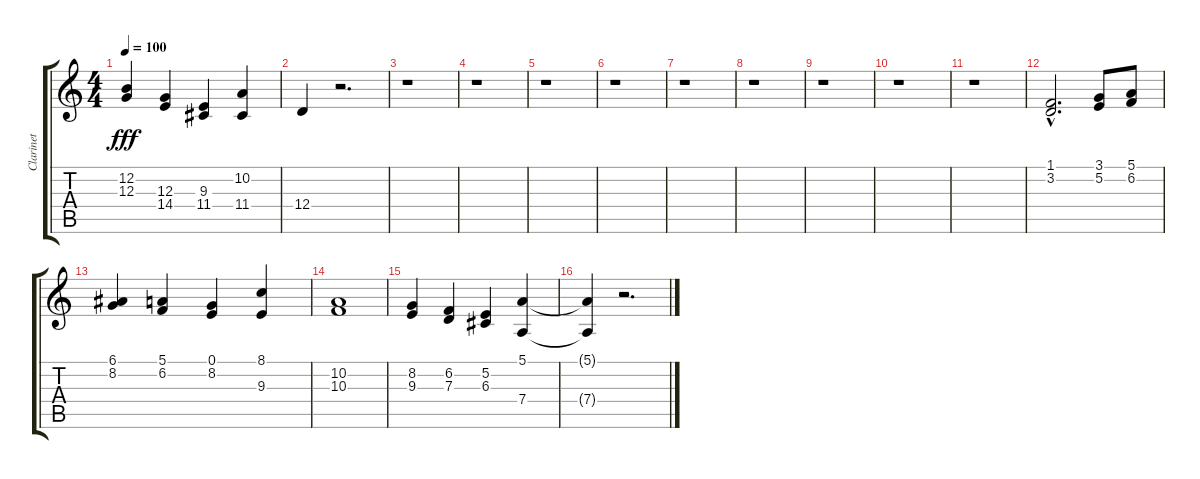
\track ("Clarinet" "Clarinet") {instrument clarinet}
\staff {score tabs}
\tuning (E4 B3 G3 D3 A2 E2) {hide}
\ts (4 4)
\tempo 100
\clef g2
\ks c
(12.2 12.3).4{dy fff} (12.3 14.4).4 (9.3 11.4).4 (10.2 11.4).4 |
12.4.4 r.2{d} |
r.1 |
r.1 |
r.1 |
r.1 |
r.1 |
r.1 |
r.1 |
r.1 |
r.1 |
(1.1{hac} 3.2{hac}).2{d} (3.1 5.2).8 (5.1 6.2).8 |
(6.1 8.2).4 (5.1 6.2).4 (0.1 8.2).4 (8.1 9.3).4 |
(10.2 10.3).1 |
(8.2 9.3).4 (6.2 7.3).4 (5.2 6.3).4 (5.1 7.4).4 |
(5.1{t} 7.4{t}).4 r.2{d}
